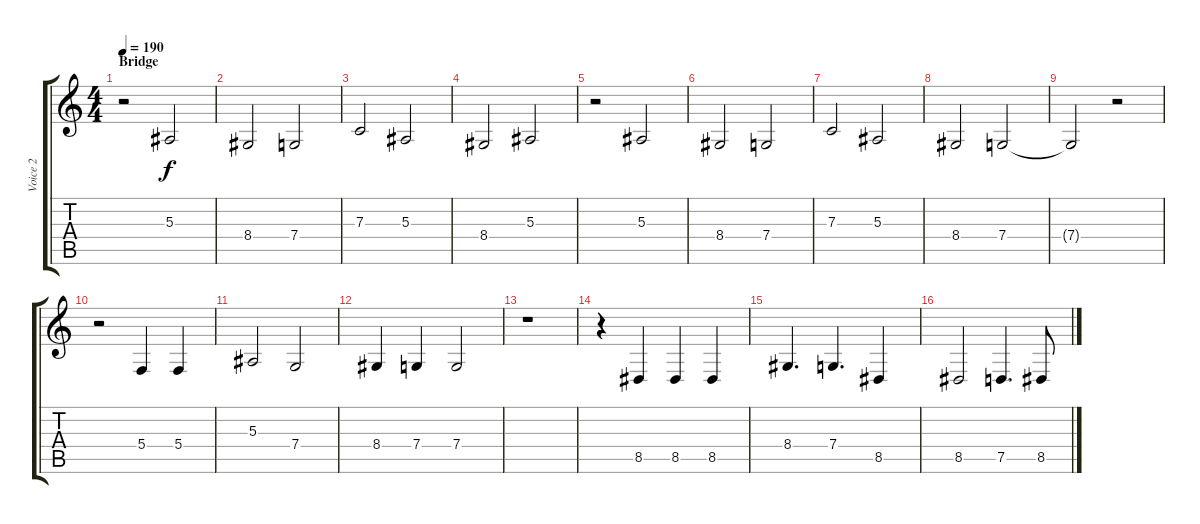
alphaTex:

\track ("Voice 2" "Voice 2") {instrument lead2sawtooth}
\staff {score tabs}
\tuning (D4 A3 F3 C3 G2 C2) {hide}
\ts (4 4)
\section ("" "Bridge")
\tempo 190
\clef g2
\ks c
r.2{dy f} 5.3.2 |
8.4.2 7.4.2 |
7.3.2 5.3.2 |
8.4.2 5.3.2 |
r.2 5.3.2 |
8.4.2 7.4.2 |
7.3.2 5.3.2 |
8.4.2 7.4.2 |
7.4{t}.2 r.2 |
r.2 5.4.4 5.4.4 |
5.3.2 7.4.2 |
8.4.4 7.4.4 7.4.2 |
r.1 |
r.4 8.5.4 8.5.4 8.5.4 |
8.4.4{d} 7.4.4{d} 8.5.4 |
8.5.2 7.5.4{d} 8.5.8
